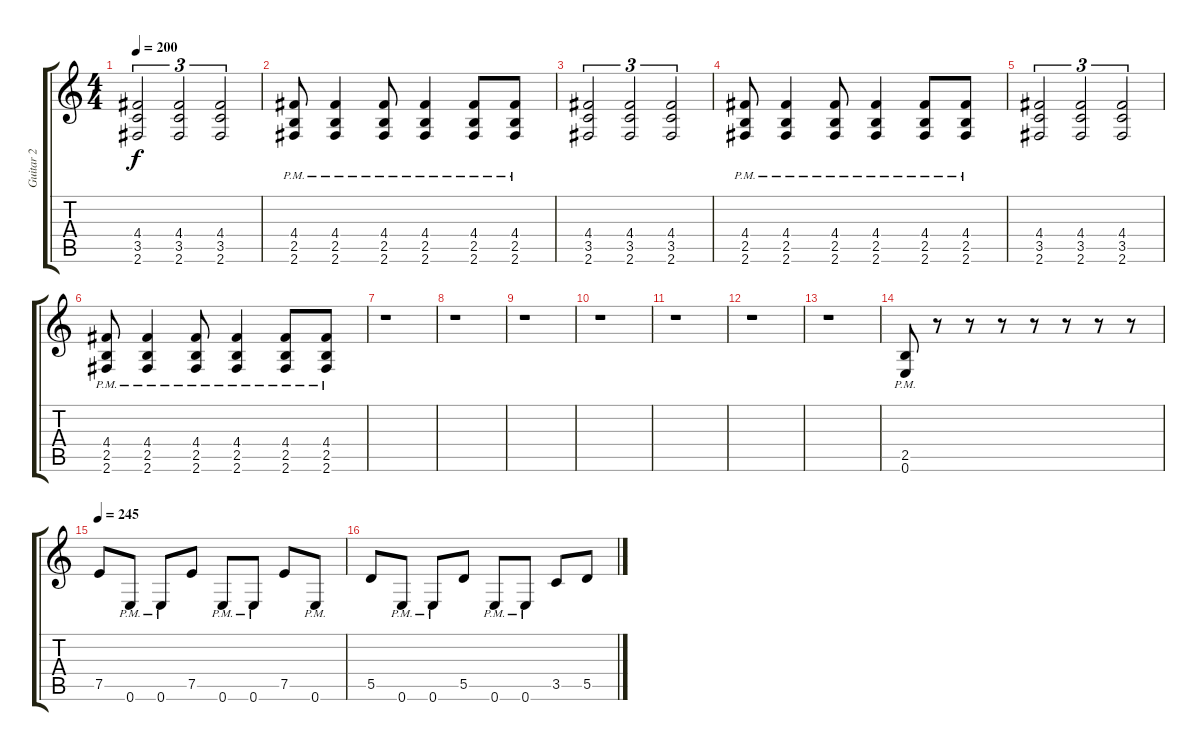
\track ("Guitar 2" "Guitar 2") {instrument overdrivenguitar}
\staff {score tabs}
\tuning (E4 B3 G3 D3 A2 E2) {hide}
\ts (4 4)
\tempo 200
\clef g2
\ks c
(4.4 3.5 2.6).2{tu (3 2) dy f} (4.4 3.5 2.6).2{tu (3 2)} (4.4 3.5 2.6).2{tu (3 2)} |
(4.4{pm} 2.5{pm} 2.6{pm}).8 (4.4{pm} 2.5{pm} 2.6{pm}).4 (4.4{pm} 2.5{pm} 2.6{pm}).8 (4.4{pm} 2.5{pm} 2.6{pm}).4 (4.4{pm} 2.5{pm} 2.6{pm}).8 (4.4{pm} 2.5{pm} 2.6{pm}).8 |
(4.4 3.5 2.6).2{tu (3 2)} (4.4 3.5 2.6).2{tu (3 2)} (4.4 3.5 2.6).2{tu (3 2)} |
(4.4{pm} 2.5{pm} 2.6{pm}).8 (4.4{pm} 2.5{pm} 2.6{pm}).4 (4.4{pm} 2.5{pm} 2.6{pm}).8 (4.4{pm} 2.5{pm} 2.6{pm}).4 (4.4{pm} 2.5{pm} 2.6{pm}).8 (4.4{pm} 2.5{pm} 2.6{pm}).8 |
(4.4 3.5 2.6).2{tu (3 2)} (4.4 3.5 2.6).2{tu (3 2)} (4.4 3.5 2.6).2{tu (3 2)} |
(4.4{pm} 2.5{pm} 2.6{pm}).8 (4.4{pm} 2.5{pm} 2.6{pm}).4 (4.4{pm} 2.5{pm} 2.6{pm}).8 (4.4{pm} 2.5{pm} 2.6{pm}).4 (4.4{pm} 2.5{pm} 2.6{pm}).8 (4.4{pm} 2.5{pm} 2.6{pm}).8 |
r.1 |
r.1 |
r.1 |
r.1 |
r.1 |
r.1 |
r.1 |
(2.5{pm} 0.6{pm}).8 r.8 r.8 r.8 r.8 r.8 r.8 r.8 |
\tempo 245
7.5.8 0.6{pm}.8 0.6{pm}.8 7.5.8 0.6{pm}.8 0.6{pm}.8 7.5.8 0.6{pm}.8 |
5.5.8 0.6{pm}.8 0.6{pm}.8 5.5.8 0.6{pm}.8 0.6{pm}.8 3.5.8 5.5.8
